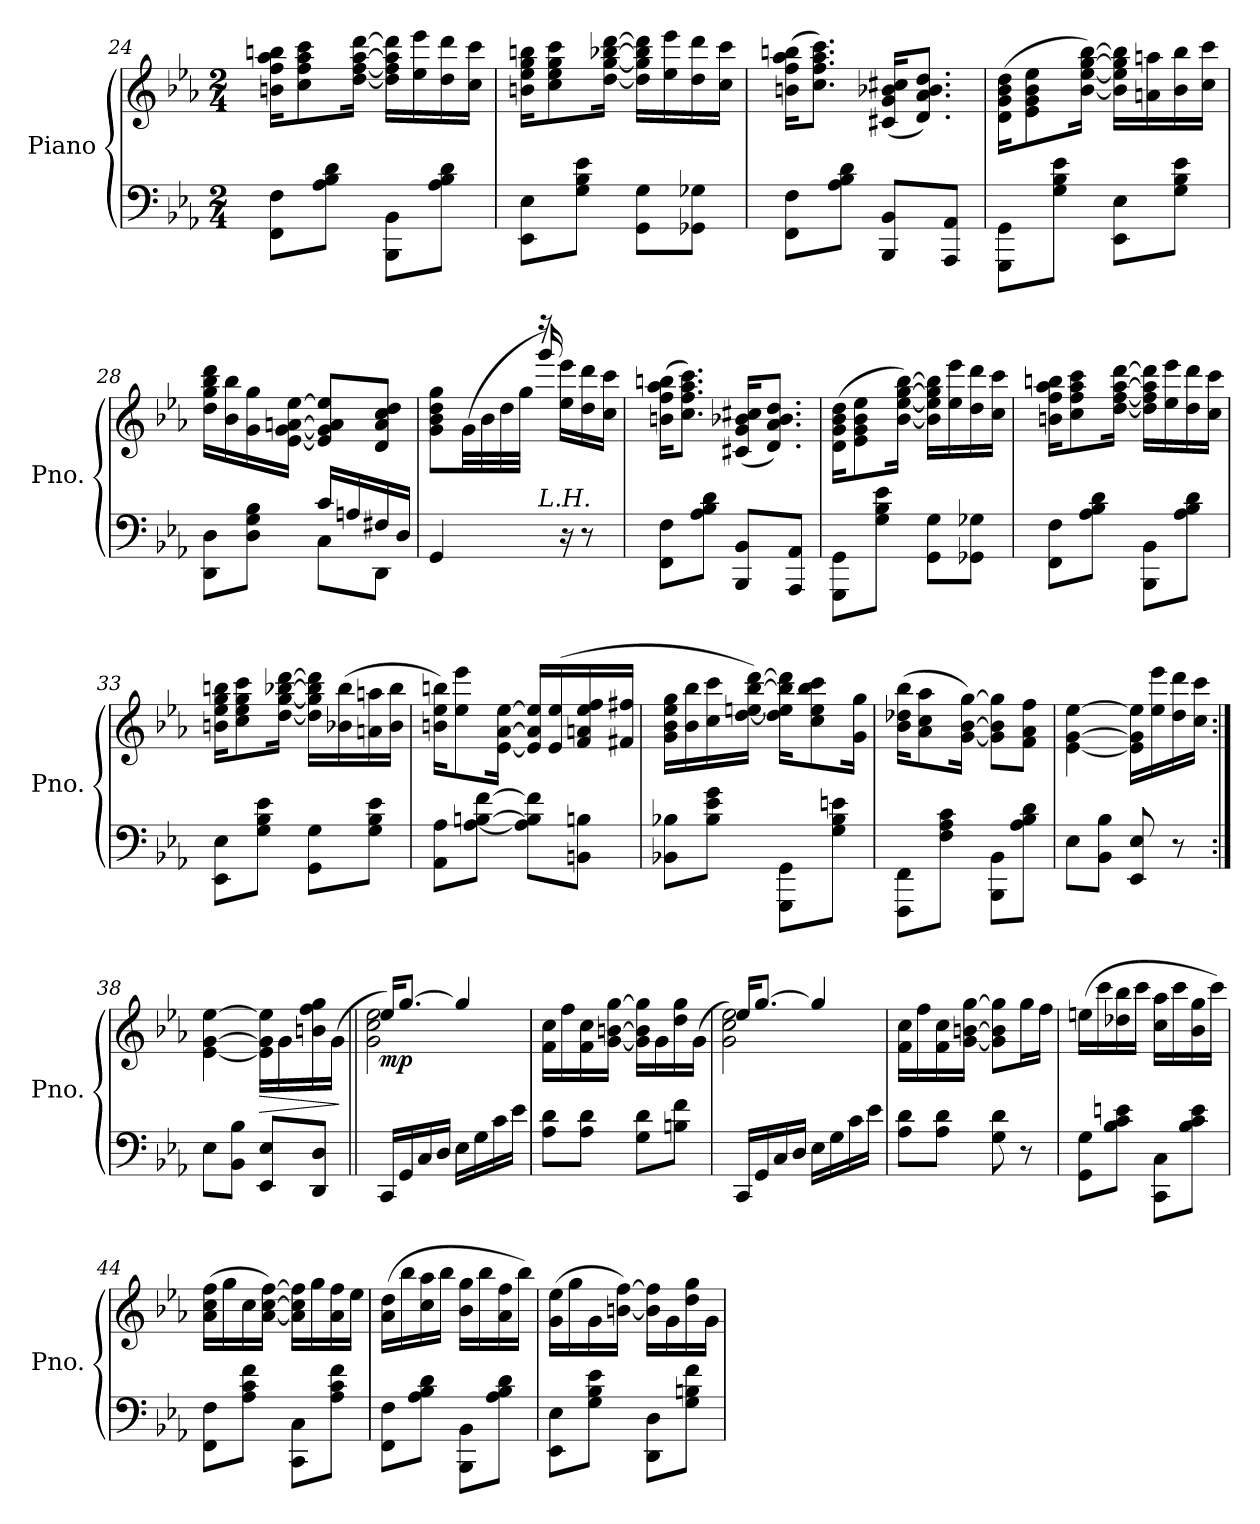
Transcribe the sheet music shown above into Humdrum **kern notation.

**kern	**kern	**dynam
*part1	*part1	*part1
*staff2	*staff1	*staff1/2
*I"Piano	*	*
*I'Pno.	*	*
*clefF4	*clefG2	*
*k[b-e-a-]	*k[b-e-a-]	*
*M2/4	*M2/4	*
=24	=24	=24
8FF\ 8F\L	16bn\ 16ff\ 16aa-\ 16bbn\KL	.
.	8cc\ 8ff\ 8aa-\ 8ccc\	.
8A-\ 8B-\ 8d\J	.	.
.	[16dd\ [16ff\ [16aa-\ [16ddd\Jk	.
8BBB-\ 8BB-\L	16dd\] 16ff\] 16aa-\] 16ddd\]LL	.
.	16ee-\ 16eee-\	.
8A-\ 8B-\ 8d\J	16dd\ 16ddd\	.
.	16cc\ 16ccc\JJ	.
=25	=25	=25
8EE-\ 8E-\L	16bn\ 16ee-\ 16gg\ 16bbn\KL	.
.	8cc\ 8ee-\ 8gg\ 8ccc\	.
8G\ 8B-\ 8e-\J	.	.
.	[16dd\ [16gg\ [16bb-X\ [16ddd\Jk	.
8GG\ 8G\L	16dd\] 16gg\] 16bb-\] 16ddd\]LL	.
.	16ee-\ 16eee-\	.
8GG-X\ 8G-X\J	16dd\ 16ddd\	.
.	16cc\ 16ccc\JJ	.
!!LO:PB:g=z
=26	=26	=26
8FF\ 8F\L	(>16bn\ 16ff\ 16aa-\ 16bbn\KL	.
.	8.cc\ 8.ff\ 8.aa-\ 8.ccc\J)	.
8A-\ 8B-\ 8d\J	.	.
8BBB-/ 8BB-/L	(<16c#X/ 16g/ 16b-X/ 16cc#X/KL	.
.	8.d/ 8.a-/ 8.b-/ 8.dd/J)	.
8AAA-/ 8AA-/J	.	.
=27	=27	=27
8GGG\ 8GG\L	(>16d\ 16g\ 16b-\ 16dd\KL	.
.	8e-\ 8g\ 8b-\ 8ee-\	.
8G\ 8B-\ 8e-\J	.	.
.	[16b-\ [16ee-\ [16gg\ [16bb-\Jk)	.
8EE-\ 8E-\L	16b-\] 16ee-\] 16gg\] 16bb-\]LL	.
.	16an\ 16aan\	.
8G\ 8B-\ 8e-\J	16b-\ 16bb-\	.
.	16cc\ 16ccc\JJ	.
=28	=28	=28
*^	*	*
8DD\ 8D\L	4ryy	16dd\ 16gg\ 16bb-\ 16ddd\LL	.
.	.	16b-\ 16bb-\	.
8D\ 8G\ 8B-\J	.	16g\ 16gg\	.
.	.	[16e-\ [16g\ [16an\ [16ee-\JJ	.
16c/LL	8C\L	8e-/] 8g/] 8a/] 8ee-/]L	.
16An/	.	.	.
16F#X/	8DD\J	8d/ 8a/ 8cc/ 8dd/J	.
16D/JJ	.	.	.
*v	*v	*	*
=29	=29	=29
*	*^	*
4GG/	8g\ 8b-\ 8dd\ 8gg\L	4ryy	.
.	(>32g\LL	.	.
.	32b-\	.	.
.	32dd\	.	.
.	32gg\JJJ	.	.
!LO:TX:a:i:t=L.H.	!	!	!
16ryy	16r	16ggg/)	.
16r	16ee-\ 16eee-\LL	8.ryy	.
8r	16dd\ 16ddd\	.	.
.	16cc\ 16ccc\JJ	.	.
*	*v	*v	*
!!LO:LB:g=z
=30	=30	=30
8FF\ 8F\L	(>16bn\ 16ff\ 16aa-\ 16bbn\KL	.
.	8.cc\ 8.ff\ 8.aa-\ 8.ccc\J)	.
8A-\ 8B-\ 8d\J	.	.
8BBB-/ 8BB-/L	(<16c#X/ 16g/ 16b-X/ 16cc#X/KL	.
.	8.d/ 8.a-/ 8.b-/ 8.dd/J)	.
8AAA-/ 8AA-/J	.	.
=31	=31	=31
8GGG\ 8GG\L	(>16d\ 16g\ 16b-\ 16dd\KL	.
.	8e-\ 8g\ 8b-\ 8ee-\	.
8G\ 8B-\ 8e-\J	.	.
.	[16b-\ [16ee-\ [16gg\ [16bb-\Jk)	.
8GG\ 8G\L	16b-\] 16ee-\] 16gg\] 16bb-\]LL	.
.	16ee-\ 16eee-\	.
8GG-X\ 8G-X\J	16dd\ 16ddd\	.
.	16cc\ 16ccc\JJ	.
=32	=32	=32
8FF\ 8F\L	16bn\ 16ff\ 16aa-\ 16bbn\KL	.
.	8cc\ 8ff\ 8aa-\ 8ccc\	.
8A-\ 8B-\ 8d\J	.	.
.	[16dd\ [16ff\ [16aa-\ [16ddd\Jk	.
8BBB-\ 8BB-\L	16dd\] 16ff\] 16aa-\] 16ddd\]LL	.
.	16ee-\ 16eee-\	.
8A-\ 8B-\ 8d\J	16dd\ 16ddd\	.
.	16cc\ 16ccc\JJ	.
=33	=33	=33
8EE-\ 8E-\L	16bn\ 16ee-\ 16gg\ 16bbn\KL	.
.	8cc\ 8ee-\ 8gg\ 8ccc\	.
8G\ 8B-\ 8e-\J	.	.
.	[16dd\ [16gg\ [16bb-X\ [16ddd\Jk	.
8GG\ 8G\L	16dd\] 16gg\] 16bb-\] 16ddd\]LL	.
.	(>16b-X\ 16bb-\	.
8G\ 8B-\ 8e-\J	16an\ 16aan\	.
.	16b-\ 16bb-\JJ	.
!!LO:LB:g=z
=34	=34	=34
8AA-\ 8A-\L	16bn\ 16ee-\ 16bbn\KL)	.
.	8ee-\ 8eee-\	.
[8A-\ [8Bn\ [8f\J	.	.
.	[16e-\ [16a-\ [16ee-\Jk	.
8A-\] 8B\] 8f\]L	16e-/] 16a-/] 16ee-/]LL	.
.	(>16e-/ 16ee-/	.
8BBn\ 8Bn\J	16f/ 16an/ 16ee-/ 16ff/	.
.	16f#X/ 16ff#X/JJ	.
=35	=35	=35
8BB-X\ 8B-X\L	16g\ 16b-\ 16ee-\ 16gg\LL	.
.	16b-\ 16bb-\	.
8B-\ 8e-\ 8g\J	16cc\ 16ccc\	.
.	[16dd\ [16een\ [16bb-\ [16ddd\JJ)	.
8GGG\ 8GG\L	16dd\] 16ee\] 16bb-\] 16ddd\]KL	.
.	8cc\ 8ee\ 8bb-\ 8ccc\	.
8G\ 8B-\ 8en\J	.	.
.	16g\ 16gg\Jk	.
=36	=36	=36
8FFF\ 8FF\L	(>16b-\ 16dd-X\ 16bb-\KL	.
.	8a-\ 8cc\ 8aa-\	.
8F\ 8A-\ 8c\J	.	.
.	[16g\ [16b-\ [16gg\Jk)	.
8BBB-\ 8BB-\L	8g\] 8b-\] 8gg\]L	.
8A-\ 8B-\ 8d\J	8f\ 8a-\ 8ff\J	.
=37	=37	=37
8E-\L	[4e-\ [4g\ [4ee-\	.
8BB-\ 8B-\J	.	.
8EE-/ 8E-/	16e-\] 16g\] 16ee-\]LL	.
.	16ee-\ 16eee-\	.
8r	16dd\ 16ddd\	.
.	16cc\ 16ccc\JJ	.
=38:|!	=38:|!	=38:|!
8E-\L	[4e-\ [4g\ [4ee-\	.
8BB-\ 8B-\J	.	.
!	!	!LO:HP:b
8EE-/ 8E-/L	16e-\] 16g\] 16ee-\]LL	>
.	16g\	.
8DD/ 8D/J	16bn\ 16ff\ 16gg\	.
.	(<16g\JJ	.
.	.	]
!!LO:LB:g=z
=39||	=39||	=39||
!	!LO:N:head=open	!LO:DY:b
*	*^	*
16CC/LL	16ee-/KL)	2g\ 2cc\ 2ee-\	mp
16GG/	[8.gg/J	.	.
16C/	.	.	.
16D/JJ	.	.	.
16E-\LL	4gg/]	.	.
16G\	.	.	.
16c\	.	.	.
16e-\JJ	.	.	.
*	*v	*v	*
=40	=40	=40
8A-\ 8d\L	16f\ 16cc\LL	.
.	16ff\	.
8A-\ 8d\J	16f\ 16cc\	.
.	[16g\ [16bn\ [16gg\JJ	.
8G\ 8d\L	16g\] 16b\] 16gg\]LL	.
.	16g\	.
8Bn\ 8f\J	16dd\ 16gg\	.
.	(<16g\JJ	.
=41	=41	=41
!	!LO:N:head=open	!
*	*^	*
16CC/LL	16ee-/KL	2g\ 2cc\ 2ee-\)	.
16GG/	[8.gg/J	.	.
16C/	.	.	.
16D/JJ	.	.	.
16E-\LL	4gg/]	.	.
16G\	.	.	.
16c\	.	.	.
16e-\JJ	.	.	.
*	*v	*v	*
=42	=42	=42
8A-\ 8d\L	16f\ 16cc\LL	.
.	16ff\	.
8A-\ 8d\J	16f\ 16cc\	.
.	[16g\ [16bn\ [16gg\JJ	.
8G\ 8d\	8g\] 8b\] 8gg\]L	.
8r	16gg\L	.
.	16ff\JJ	.
!!LO:LB:g=z
=43	=43	=43
8GG\ 8G\L	(>16een\LL	.
.	16ccc\	.
8B-\ 8c\ 8en\J	16dd-X\ 16bb-\	.
.	16ccc\JJ	.
8CC\ 8C\L	16cc\ 16aa-\LL	.
.	16ccc\	.
8B-\ 8c\ 8e\J	16b-\ 16gg\	.
.	16ccc\JJ)	.
=44	=44	=44
8FF\ 8F\L	(>16a-\ 16cc\ 16ff\LL	.
.	16gg\	.
8A-\ 8c\ 8f\J	16cc\	.
.	[16a-\ [16cc\ [16ff\JJ)	.
8CC\ 8C\L	16a-\] 16cc\] 16ff\]LL	.
.	16gg\	.
8A-\ 8c\ 8f\J	16a-\ 16ff\	.
.	16ee-\JJ	.
=45	=45	=45
8FF\ 8F\L	(>16a-\ 16dd\LL	.
.	16bb-\	.
8A-\ 8B-\ 8d\J	16cc\ 16aa-\	.
.	16bb-\JJ	.
8BBB-\ 8BB-\L	16b-\ 16gg\LL	.
.	16bb-\	.
8A-\ 8B-\ 8d\J	16a-\ 16ff\	.
.	16bb-\JJ)	.
=46	=46	=46
8EE-\ 8E-\L	(>16g\ 16ee-\LL	.
.	16gg\	.
8G\ 8B-\ 8e-\J	16g\	.
.	[16bn\ [16ff\JJ)	.
8DD\ 8D\L	16b\] 16ff\]LL	.
.	16g\	.
8G\ 8Bn\ 8f\J	16dd\ 16gg\	.
.	16g\JJ	.
=	=	=
*-	*-	*-
